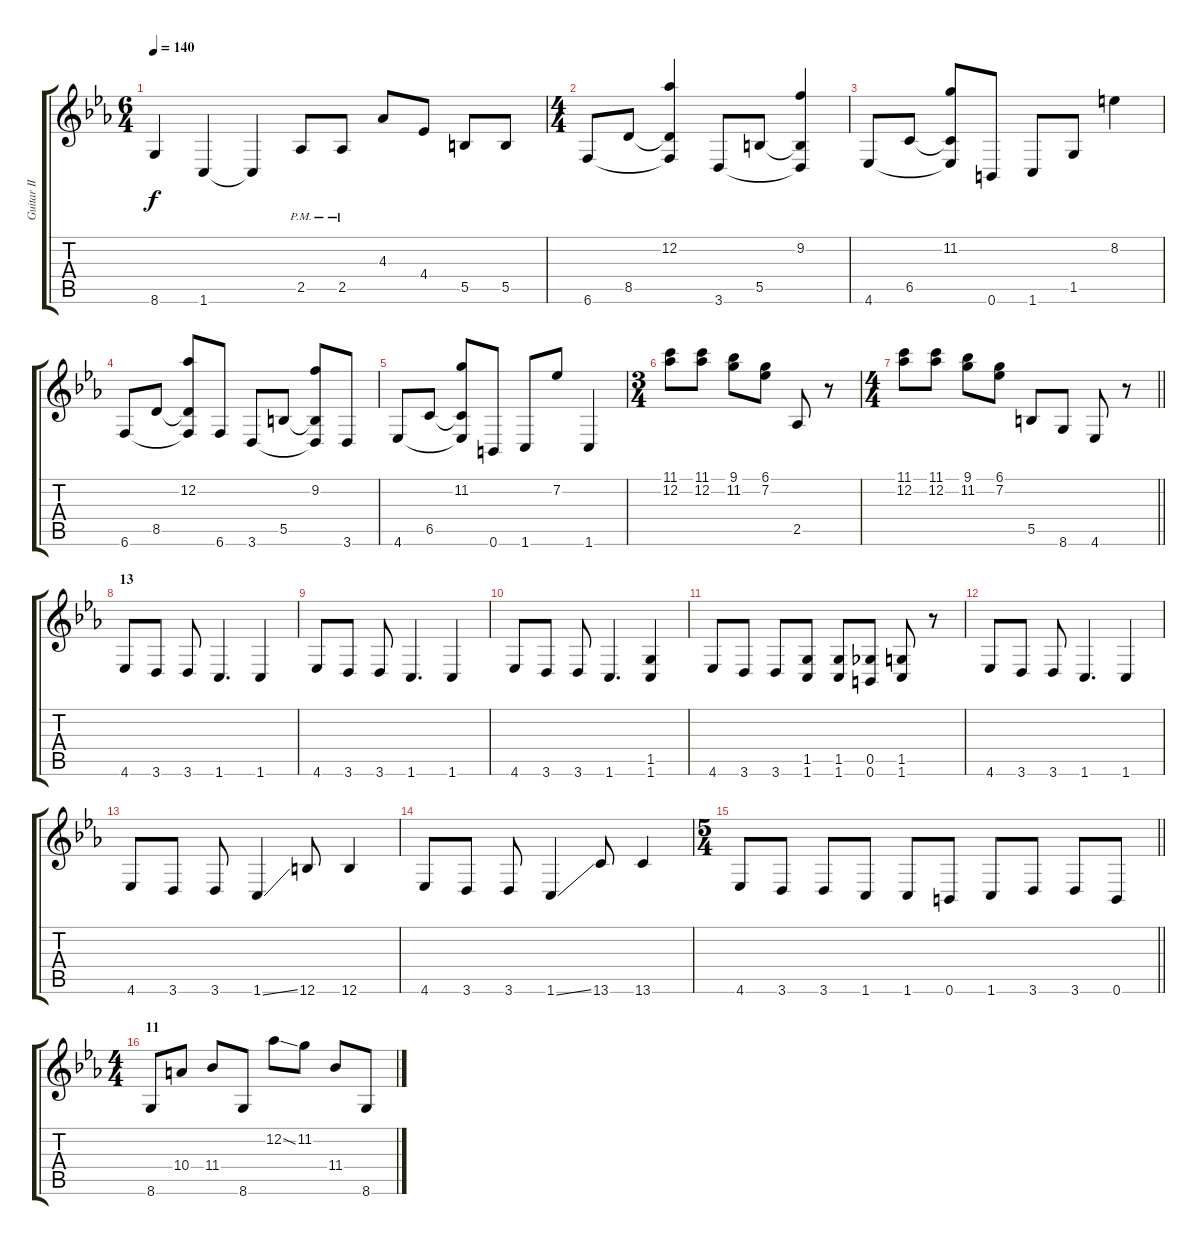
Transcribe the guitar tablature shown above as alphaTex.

\track ("Guitar II" "Guitar II") {instrument distortionguitar}
\staff {score tabs}
\tuning (Db4 Ab3 E3 B2 Gb2 B1) {hide}
\ts (6 4)
\tempo 140
\clef g2
\ks cminor
8.6{t}.4{dy f} 1.6.4 1.6{t}.4 2.5{pm}.8 2.5{pm}.8 4.3.8 4.4.8 5.5.8 5.5.8 |
\ts (4 4)
6.6.8 8.5.8 (12.2 8.5{t} 6.6{t}).4 3.6.8 5.5.8 (9.2 5.5{t} 3.6{t}).4 |
4.6.8 6.5.8 (11.2 6.5{t} 4.6{t}).8 0.6.8 1.6.8 1.5.8 8.2.4 |
6.6.8 8.5.8 (12.2 8.5{t} 6.6{t}).8 6.6.8 3.6.8 5.5.8 (9.2 5.5{t} 3.6{t}).8 3.6.8 |
4.6.8 6.5.8 (11.2 6.5{t} 4.6{t}).8 0.6.8 1.6.8 7.2.8 1.6.4 |
\ts (3 4)
(11.1 12.2).8 (11.1 12.2).8 (9.1 11.2).8 (6.1 7.2).8 2.5.8 r.8 |
\ts (4 4)
\barLineRight lightlight
(11.1 12.2).8 (11.1 12.2).8 (9.1 11.2).8 (6.1 7.2).8 5.5.8 8.6.8 4.6.8 r.8 |
\section ("" "13")
4.6.8 3.6.8 3.6.8 1.6.4{d} 1.6.4 |
4.6.8 3.6.8 3.6.8 1.6.4{d} 1.6.4 |
4.6.8 3.6.8 3.6.8 1.6.4{d} (1.5 1.6).4 |
4.6.8 3.6.8 3.6.8 (1.5 1.6).8 (1.5 1.6).8 (0.5 0.6).8 (1.5 1.6).8 r.8 |
4.6.8 3.6.8 3.6.8 1.6.4{d} 1.6.4 |
4.6.8 3.6.8 3.6.8 1.6{ss}.4 12.6.8 12.6.4 |
4.6.8 3.6.8 3.6.8 1.6{ss}.4 13.6.8 13.6.4 |
\ts (5 4)
\barLineRight lightlight
4.6.8 3.6.8 3.6.8 1.6.8 1.6.8 0.6.8 1.6.8 3.6.8 3.6.8 0.6.8 |
\ts (4 4)
\section ("" "11")
8.6.8 10.4.8 11.4.8 8.6.8 12.2{ss}.8 11.2.8 11.4.8 8.6.8
